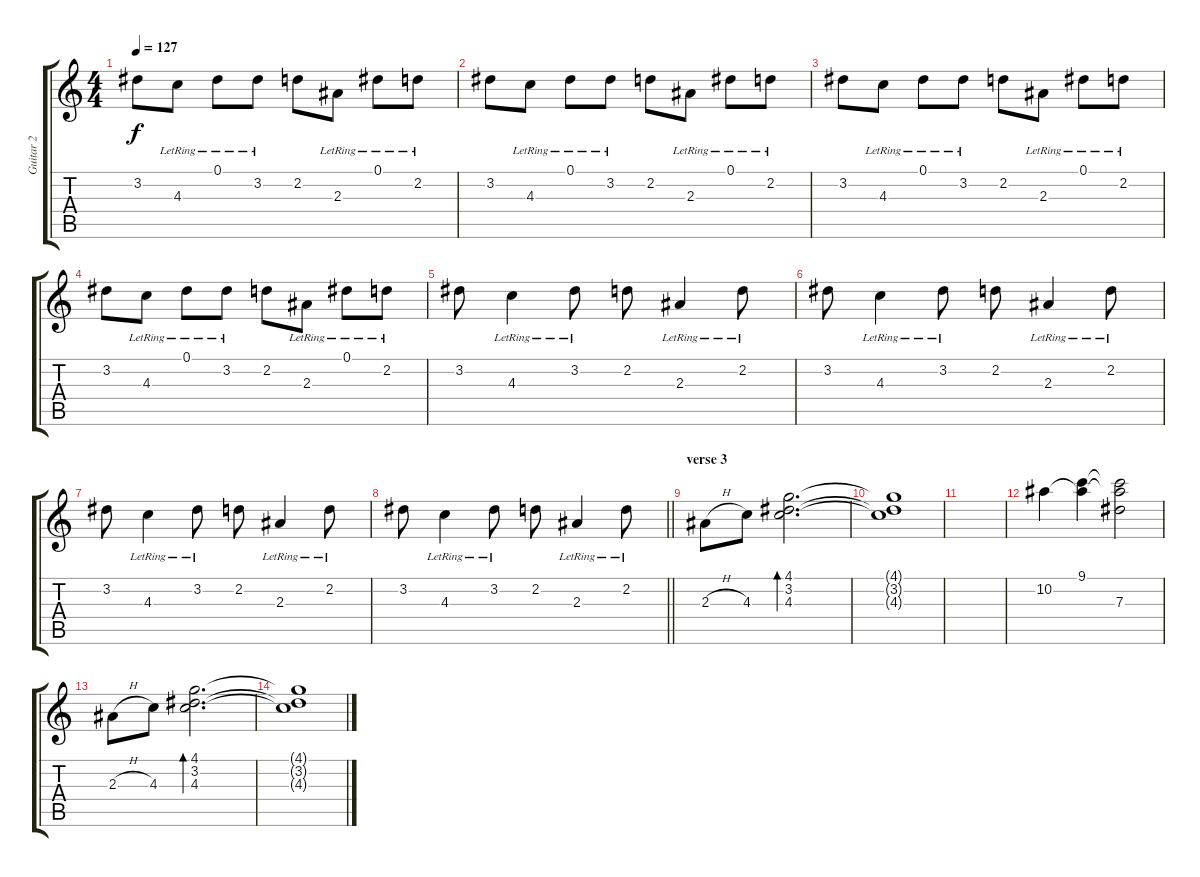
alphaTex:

\track ("Guitar 2" "Guitar 2") {instrument electricguitarjazz}
\staff {score tabs}
\tuning (Eb4 C4 Ab3 Eb3 Ab2 Eb2) {hide}
\ts (4 4)
\tempo 127
\clef g2
\ks c
3.2.8{dy f} 4.3{lr}.8 0.1{lr}.8 3.2{lr}.8 2.2.8 2.3{lr}.8 0.1{lr}.8 2.2{lr}.8 |
3.2.8 4.3{lr}.8 0.1{lr}.8 3.2{lr}.8 2.2.8 2.3{lr}.8 0.1{lr}.8 2.2{lr}.8 |
3.2.8 4.3{lr}.8 0.1{lr}.8 3.2{lr}.8 2.2.8 2.3{lr}.8 0.1{lr}.8 2.2{lr}.8 |
3.2.8 4.3{lr}.8 0.1{lr}.8 3.2{lr}.8 2.2.8 2.3{lr}.8 0.1{lr}.8 2.2{lr}.8 |
3.2.8 4.3{lr}.4 3.2{lr}.8 2.2.8 2.3{lr}.4 2.2{lr}.8 |
3.2.8 4.3{lr}.4 3.2{lr}.8 2.2.8 2.3{lr}.4 2.2{lr}.8 |
3.2.8 4.3{lr}.4 3.2{lr}.8 2.2.8 2.3{lr}.4 2.2{lr}.8 |
\barLineRight lightlight
3.2.8 4.3{lr}.4 3.2{lr}.8 2.2.8 2.3{lr}.4 2.2{lr}.8 |
\section ("" "verse 3")
2.3{h}.8 4.3.8 (4.1 3.2 4.3).2{d bd 240} |
(4.1{t} 3.2{t} 4.3{t}).1 |
|
10.2.4 (9.1 10.2{t}).4 (9.1{t} 10.2{t} 7.3).2 |
2.3{h}.8 4.3.8 (4.1 3.2 4.3).2{d bd 240} |
(4.1{t} 3.2{t} 4.3{t}).1
